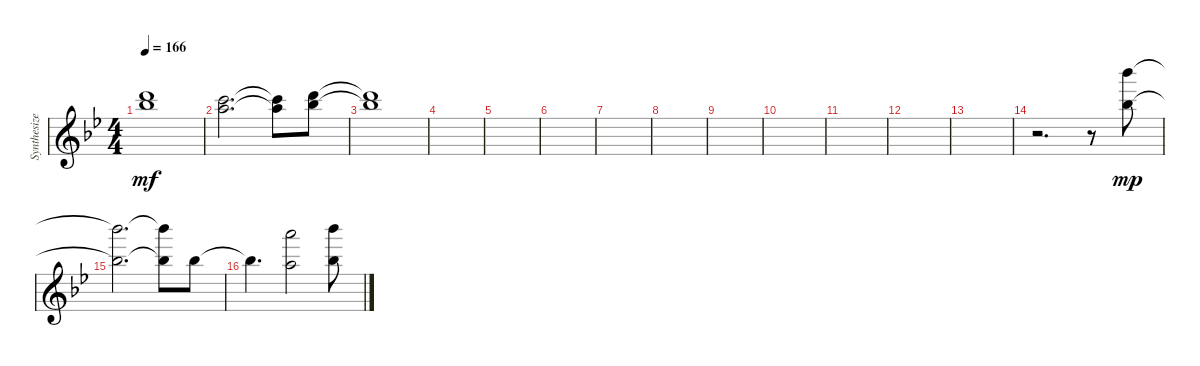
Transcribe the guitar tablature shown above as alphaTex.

\track ("Synthesizer (Staff 1)" "Synthesize") {instrument lead7fifths}
\staff {score}
\tuning (E4 B3 G3 D3 A2 E2 B1) {hide}
\ts (4 4)
\tempo 166
\clef g2
\ks gminor
(18.1{t} 27.2{t}).1{dy mf} |
(17.1 25.2).2{d} (17.1{t} 25.2{t}).8 (18.1 27.2).8 |
(18.1{t} 27.2{t}).1 |
|
|
|
|
|
|
|
|
|
|
r.2{d} r.8 (30.1 23.2).8{dy mp} |
(30.1{t} 23.2{t}).2{d} (30.1{t} 23.2{t}).8 18.1.8 |
18.1{t}.4{d} (29.1 22.2).2 (30.1 23.2).8
